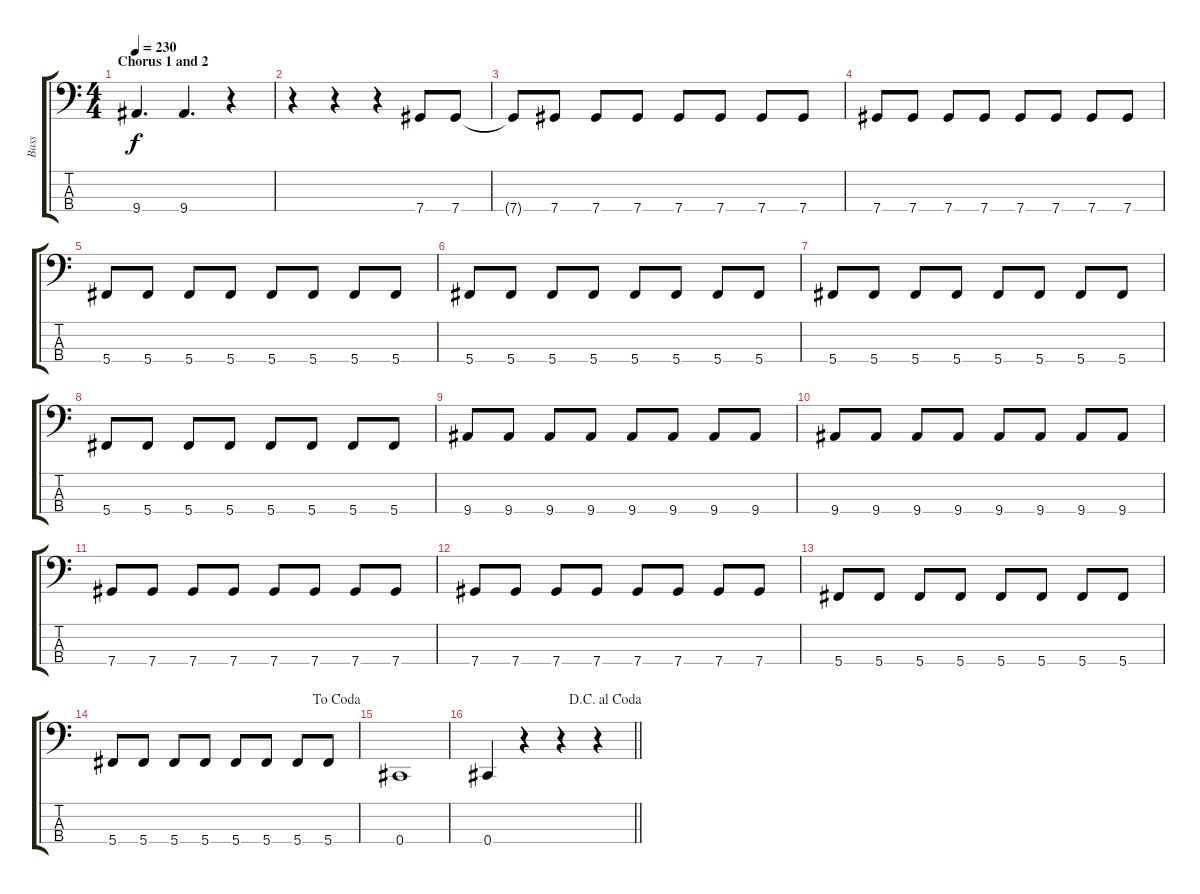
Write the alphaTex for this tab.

\track ("Bass" "Bass") {instrument electricbasspick}
\staff {score tabs}
\tuning (Gb2 Db2 Ab1 Db1) {hide}
\ts (4 4)
\section ("" "Chorus 1 and 2")
\tempo 230
\clef f4
\ks c
9.4.4{d dy f} 9.4.4{d} r.4 |
r.4 r.4 r.4 7.4.8 7.4.8 |
7.4{t}.8 7.4.8 7.4.8 7.4.8 7.4.8 7.4.8 7.4.8 7.4.8 |
7.4.8 7.4.8 7.4.8 7.4.8 7.4.8 7.4.8 7.4.8 7.4.8 |
5.4.8 5.4.8 5.4.8 5.4.8 5.4.8 5.4.8 5.4.8 5.4.8 |
5.4.8 5.4.8 5.4.8 5.4.8 5.4.8 5.4.8 5.4.8 5.4.8 |
5.4.8 5.4.8 5.4.8 5.4.8 5.4.8 5.4.8 5.4.8 5.4.8 |
5.4.8 5.4.8 5.4.8 5.4.8 5.4.8 5.4.8 5.4.8 5.4.8 |
9.4.8 9.4.8 9.4.8 9.4.8 9.4.8 9.4.8 9.4.8 9.4.8 |
9.4.8 9.4.8 9.4.8 9.4.8 9.4.8 9.4.8 9.4.8 9.4.8 |
7.4.8 7.4.8 7.4.8 7.4.8 7.4.8 7.4.8 7.4.8 7.4.8 |
7.4.8 7.4.8 7.4.8 7.4.8 7.4.8 7.4.8 7.4.8 7.4.8 |
5.4.8 5.4.8 5.4.8 5.4.8 5.4.8 5.4.8 5.4.8 5.4.8 |
\jump dacoda
5.4.8 5.4.8 5.4.8 5.4.8 5.4.8 5.4.8 5.4.8 5.4.8 |
0.4.1 |
\jump dacapoalcoda
\barLineRight lightlight
0.4.4 r.4 r.4 r.4
